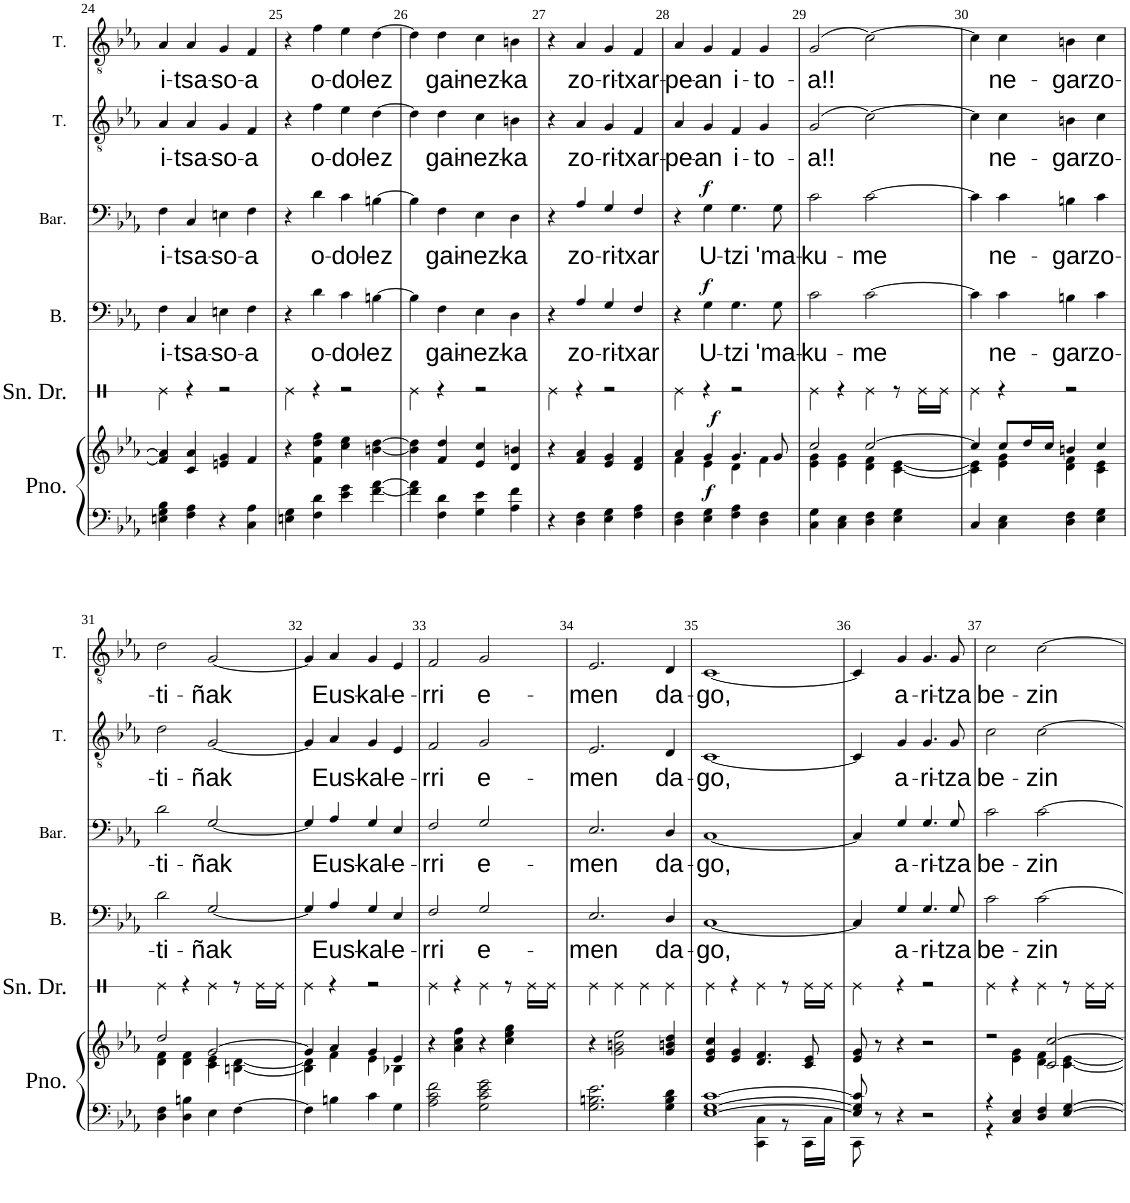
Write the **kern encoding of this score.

**kern	**kern	**dynam	**kern	**text	**dynam	**kern	**text	**dynam	**kern	**text	**kern	**text
*part5	*part5	*part5	*part4	*part4	*part4	*part3	*part3	*part3	*part2	*part2	*part1	*part1
*staff6	*staff5	*staff5/6	*staff4	*staff4	*staff4	*staff3	*staff3	*staff3	*staff2	*staff2	*staff1	*staff1
*I"Piano	*	*	*I"Basse	*	*	*I"Baryton	*	*	*I"Ténor	*	*I"Ténor	*
*I'Pno.	*	*	*I'B.	*	*	*I'Bar.	*	*	*I'T.	*	*I'T.	*
!!LO:PB:g=z
*clefF4	*clefG2	*	*clefF4	*	*	*clefF4	*	*	*clefGv2	*	*clefGv2	*
*k[b-e-a-]	*k[b-e-a-]	*	*k[b-e-a-]	*	*	*k[b-e-a-]	*	*	*k[b-e-a-]	*	*k[b-e-a-]	*
*M4/4	*M4/4	*	*M4/4	*	*	*M4/4	*	*	*M4/4	*	*M4/4	*
*met(c|)	*met(c|)	*	*met(c|)	*	*	*met(c|)	*	*	*met(c|)	*	*met(c|)	*
=24	=24	=24	=24	=24	=24	=24	=24	=24	=24	=24	=24	=24
!	!	!	!	!LO:LY:b	!	!	!LO:LY:b	!	!	!LO:LY:b	!	!LO:LY:b
4En\ 4G\ 4B-\	4f/] 4a-/]	.	4F\	i-	.	4F\	i-	.	4A-/	i-	4A-/	i-
!	!	!	!	!LO:LY:b	!	!	!LO:LY:b	!	!	!LO:LY:b	!	!LO:LY:b
4F\ 4A-\	4c/ 4a-/	.	4C/	-tsa-	.	4C/	-tsa-	.	4A-/	-tsa-	4A-/	-tsa-
!	!	!	!	!LO:LY:b	!	!	!LO:LY:b	!	!	!LO:LY:b	!	!LO:LY:b
4r	4en/ 4g/	.	4En\	-so-	.	4En\	-so-	.	4G/	-so-	4G/	-so-
!	!	!	!	!LO:LY:b	!	!	!LO:LY:b	!	!	!LO:LY:b	!	!LO:LY:b
4C\ 4A-\	4f/	.	4F\	-a	.	4F\	-a	.	4F/	-a	4F/	-a
=25	=25	=25	=25	=25	=25	=25	=25	=25	=25	=25	=25	=25
4En\ 4G\	4r	.	4r	.	.	4r	.	.	4r	.	4r	.
!	!	!	!	!LO:LY:b	!	!	!LO:LY:b	!	!	!LO:LY:b	!	!LO:LY:b
4F\ 4d\	4f\ 4dd\ 4ff\	.	4d\	o-	.	4d\	o-	.	4f\	o-	4f\	o-
!	!	!	!	!LO:LY:b	!	!	!LO:LY:b	!	!	!LO:LY:b	!	!LO:LY:b
4e-\ 4g\	4cc\ 4ee-\	.	4c\	-do-	.	4c\	-do-	.	4e-\	-do-	4e-\	-do-
!	!	!	!	!LO:LY:b	!	!	!LO:LY:b	!	!	!LO:LY:b	!	!LO:LY:b
[4f\ [4a-\	[4bn\ [4dd\	.	[4Bn\	-lez	.	[4Bn\	-lez	.	[4d\	-lez	[4d\	-lez
=26	=26	=26	=26	=26	=26	=26	=26	=26	=26	=26	=26	=26
4f\] 4a-\]	4b\] 4dd\]	.	4B\]	.	.	4B\]	.	.	4d\]	.	4d\]	.
!	!	!	!	!LO:LY:b	!	!	!LO:LY:b	!	!	!LO:LY:b	!	!LO:LY:b
4F\ 4d\	4f/ 4dd/	.	4F\	gai-	.	4F\	gai-	.	4d\	gai-	4d\	gai-
!	!	!	!	!LO:LY:b	!	!	!LO:LY:b	!	!	!LO:LY:b	!	!LO:LY:b
4G\ 4e-\	4e-/ 4cc/	.	4E-\	-nez-	.	4E-\	-nez-	.	4c\	-nez-	4c\	-nez-
!	!	!	!	!LO:LY:b	!	!	!LO:LY:b	!	!	!LO:LY:b	!	!LO:LY:b
4A-\ 4f\	4d/ 4bn/	.	4D\	-ka	.	4D\	-ka	.	4Bn\	-ka	4Bn\	-ka
=27	=27	=27	=27	=27	=27	=27	=27	=27	=27	=27	=27	=27
4r	4r	.	4r	.	.	4r	.	.	4r	.	4r	.
!	!	!	!	!LO:LY:b	!	!	!LO:LY:b	!	!	!LO:LY:b	!	!LO:LY:b
4D\ 4F\	4f/ 4a-/	.	4A-/	zo-	.	4A-/	zo-	.	4A-/	zo-	4A-/	zo-
!	!	!	!	!LO:LY:b	!	!	!LO:LY:b	!	!	!LO:LY:b	!	!LO:LY:b
4E-\ 4G\	4e-/ 4g/	.	4G/	-ri-	.	4G/	-ri-	.	4G/	-ri-	4G/	-ri-
!	!	!	!	!LO:LY:b	!	!	!LO:LY:b	!	!	!LO:LY:b	!	!LO:LY:b
4F\ 4A-\	4d/ 4f/	.	4F/	-txar	.	4F/	-txar	.	4F/	-txar-	4F/	-txar-
=28	=28	=28	=28	=28	=28	=28	=28	=28	=28	=28	=28	=28
*	*^	*	*	*	*	*	*	*	*	*	*	*
!	!	!	!	!	!	!	!	!	!	!	!LO:LY:b	!	!LO:LY:b
4D\ 4F\	4a-/	4f\	.	4r	.	.	4r	.	.	4A-/	-pe-	4A-/	-pe-
!	!	!	!LO:DY:a=2	!	!LO:LY:b	!	!	!LO:LY:b	!	!	!LO:LY:b	!	!LO:LY:b
!	!	!	!LO:DY:n=1:a	!	!	!LO:DY:a	!	!	!LO:DY:a	!	!	!	!
4E-\ 4G\	4g/	4e-\	f f	4G\	U-	f	4G\	U-	f	4G/	-an	4G/	-an
!	!	!	!	!	!LO:LY:b	!	!	!LO:LY:b	!	!	!LO:LY:b	!	!LO:LY:b
4F\ 4A-\	4.g/	4d\	.	4.G\	-tzi	.	4.G\	-tzi	.	4F/	i-	4F/	i-
!	!	!	!	!	!	!	!	!	!	!	!LO:LY:b	!	!LO:LY:b
4D\ 4F\	.	4f\	.	.	.	.	.	.	.	4G/	-to-	4G/	-to-
!	!	!	!	!	!LO:LY:b	!	!	!LO:LY:b	!	!	!	!	!
.	8g/	.	.	8G\	'ma-	.	8G\	'ma-	.	.	.	.	.
=29	=29	=29	=29	=29	=29	=29	=29	=29	=29	=29	=29	=29	=29
!	!	!	!	!	!LO:LY:b	!	!	!LO:LY:b	!	!	!LO:LY:b	!	!LO:LY:b
4C\ 4G\	2cc/	4e-\ 4g\	.	2c\	-ku-	.	2c\	-ku-	.	(2G/	-a!!	(2G/	-a!!
4C\ 4E-\	.	4e-\ 4g\	.	.	.	.	.	.	.	.	.	.	.
!	!	!	!	!	!LO:LY:b	!	!	!LO:LY:b	!	!	!	!	!
4D\ 4F\	[2cc/	4d\ 4f\	.	[2c\	-me	.	[2c\	-me	.	[2c\)	.	[2c\)	.
4E-\ 4G\	.	[4c\ [4e-\	.	.	.	.	.	.	.	.	.	.	.
=30	=30	=30	=30	=30	=30	=30	=30	=30	=30	=30	=30	=30	=30
4C/	4cc/]	4c\] 4e-\]	.	4c\]	.	.	4c\]	.	.	4c\]	.	4c\]	.
!	!	!	!	!	!LO:LY:b	!	!	!LO:LY:b	!	!	!LO:LY:b	!	!LO:LY:b
4C\ 4E-\	8cc/L	4e-\ 4g\	.	4c\	ne-	.	4c\	ne-	.	4c\	ne-	4c\	ne-
.	16dd/L	.	.	.	.	.	.	.	.	.	.	.	.
.	16cc/JJ	.	.	.	.	.	.	.	.	.	.	.	.
!	!	!	!	!	!LO:LY:b	!	!	!LO:LY:b	!	!	!LO:LY:b	!	!LO:LY:b
4D\ 4F\	4bn/	4d\ 4f\	.	4Bn\	-gar	.	4Bn\	-gar	.	4Bn\	-gar	4Bn\	-gar
!	!	!	!	!	!LO:LY:b	!	!	!LO:LY:b	!	!	!LO:LY:b	!	!LO:LY:b
4E-\ 4G\	4cc/	4c\ 4e-\	.	4c\	zo-	.	4c\	zo-	.	4c\	zo-	4c\	zo-
!!LO:LB:g=z
=31	=31	=31	=31	=31	=31	=31	=31	=31	=31	=31	=31	=31	=31
!	!	!	!	!	!LO:LY:b	!	!	!LO:LY:b	!	!	!LO:LY:b	!	!LO:LY:b
4D\ 4F\	2dd/	4d\ 4f\	.	2d\	-ti-	.	2d\	-ti-	.	2d\	-ti-	2d\	-ti-
4D\ 4Bn\	.	4d\ 4f\	.	.	.	.	.	.	.	.	.	.	.
!	!	!	!	!	!LO:LY:b	!	!	!LO:LY:b	!	!	!LO:LY:b	!	!LO:LY:b
4E-\	[2g/	4c\ 4e-\	.	[2G/	-ñak	.	[2G/	-ñak	.	[2G/	-ñak	[2G/	-ñak
[4F\	.	[4Bn\ [4d\	.	.	.	.	.	.	.	.	.	.	.
=32	=32	=32	=32	=32	=32	=32	=32	=32	=32	=32	=32	=32	=32
4F\]	4g/]	4B\] 4d\]	.	4G/]	.	.	4G/]	.	.	4G/]	.	4G/]	.
!	!	!	!	!	!LO:LY:b	!	!	!LO:LY:b	!	!	!LO:LY:b	!	!LO:LY:b
4Bn\	4a-/	4f\	.	4A-/	Eus-	.	4A-/	Eus-	.	4A-/	Eus-	4A-/	Eus-
!	!	!	!	!	!LO:LY:b	!	!	!LO:LY:b	!	!	!LO:LY:b	!	!LO:LY:b
4c\	4g/	4e-\	.	4G/	-kal-	.	4G/	-kal-	.	4G/	-kal-	4G/	-kal-
!	!	!	!	!	!LO:LY:b	!	!	!LO:LY:b	!	!	!LO:LY:b	!	!LO:LY:b
4G\	4e-/	4B-X\	.	4E-/	-e-	.	4E-/	-e-	.	4E-/	-e-	4E-/	-e-
=33	=33	=33	=33	=33	=33	=33	=33	=33	=33	=33	=33	=33	=33
!	!	!	!	!	!LO:LY:b	!	!	!LO:LY:b	!	!	!LO:LY:b	!	!LO:LY:b
*	*v	*v	*	*	*	*	*	*	*	*	*	*	*
2A-\ 2c\ 2f\	4r	.	2F/	-rri	.	2F/	-rri	.	2F/	-rri	2F/	-rri
.	4a-\ 4cc\ 4ff\	.	.	.	.	.	.	.	.	.	.	.
!	!	!	!	!LO:LY:b	!	!	!LO:LY:b	!	!	!LO:LY:b	!	!LO:LY:b
2G\ 2c\ 2e-\ 2g\	4r	.	2G/	e-	.	2G/	e-	.	2G/	e-	2G/	e-
.	4cc\ 4ee-\ 4gg\	.	.	.	.	.	.	.	.	.	.	.
=34	=34	=34	=34	=34	=34	=34	=34	=34	=34	=34	=34	=34
!	!	!	!	!LO:LY:b	!	!	!LO:LY:b	!	!	!LO:LY:b	!	!LO:LY:b
2.G\ 2.Bn\ 2.e-\	4r	.	2.E-/	-men	.	2.E-/	-men	.	2.E-/	-men	2.E-/	-men
.	2g\ 2bn\ 2ee-\	.	.	.	.	.	.	.	.	.	.	.
!	!	!	!	!LO:LY:b	!	!	!LO:LY:b	!	!	!LO:LY:b	!	!LO:LY:b
4G\ 4B\ 4d\	4g/ 4bn/ 4dd/	.	4D/	da-	.	4D/	da-	.	4D/	da-	4D/	da-
=35	=35	=35	=35	=35	=35	=35	=35	=35	=35	=35	=35	=35
*^	*	*	*	*	*	*	*	*	*	*	*	*
!	!	!	!	!	!LO:LY:b	!	!	!LO:LY:b	!	!	!LO:LY:b	!	!LO:LY:b
[1E- [1G [1c	2ryy	4e-/ 4g/ 4cc/	.	[1C	-go,	.	[1C	-go,	.	[1C	-go,	[1C	-go,
.	.	4e-/ 4g/	.	.	.	.	.	.	.	.	.	.	.
.	4CC\ 4C\	4.d/ 4.f/	.	.	.	.	.	.	.	.	.	.	.
.	8r	.	.	.	.	.	.	.	.	.	.	.	.
.	16CC\LL	8c/ 8e-/	.	.	.	.	.	.	.	.	.	.	.
.	16C\JJ	.	.	.	.	.	.	.	.	.	.	.	.
=36	=36	=36	=36	=36	=36	=36	=36	=36	=36	=36	=36	=36	=36
8E-/] 8G/] 8c/]	8CC\	8e-/ 8g/	.	4C/]	.	.	4C/]	.	.	4C/]	.	4C/]	.
8r	2..ryy	8r	.	.	.	.	.	.	.	.	.	.	.
!	!	!	!	!	!LO:LY:b	!	!	!LO:LY:b	!	!	!LO:LY:b	!	!LO:LY:b
4r	.	4r	.	4G/	a-	.	4G/	a-	.	4G/	a-	4G/	a-
!	!	!	!	!	!LO:LY:b	!	!	!LO:LY:b	!	!	!LO:LY:b	!	!LO:LY:b
2r	.	2r	.	4.G/	-ri-	.	4.G/	-ri-	.	4.G/	-ri-	4.G/	-ri-
!	!	!	!	!	!LO:LY:b	!	!	!LO:LY:b	!	!	!LO:LY:b	!	!LO:LY:b
.	.	.	.	8G/	-tza	.	8G/	-tza	.	8G/	-tza	8G/	-tza
=37	=37	=37	=37	=37	=37	=37	=37	=37	=37	=37	=37	=37	=37
*	*	*^	*	*	*	*	*	*	*	*	*	*	*
!	!	!	!	!	!	!LO:LY:b	!	!	!LO:LY:b	!	!	!LO:LY:b	!	!LO:LY:b
4r	4r	2r	4ryy	.	2c\	be-	.	2c\	be-	.	2c\	be-	2c\	be-
4C/ 4E-/	2.ryy	.	4e-\ 4g\	.	.	.	.	.	.	.	.	.	.	.
!	!	!	!	!	!	!LO:LY:b	!	!	!LO:LY:b	!	!	!LO:LY:b	!	!LO:LY:b
4D/ 4F/	.	2c/ [2cc/	4d\ 4f\	.	[2c\	-zin	.	[2c\	-zin	.	[2c\	-zin	[2c\	-zin
[4E-/ [4G/	.	.	[4c\ [4e-\	.	.	.	.	.	.	.	.	.	.	.
*v	*v	*	*	*	*	*	*	*	*	*	*	*	*	*
*	*v	*v	*	*	*	*	*	*	*	*	*	*	*
=	=	=	=	=	=	=	=	=	=	=	=	=
*-	*-	*-	*-	*-	*-	*-	*-	*-	*-	*-	*-	*-
